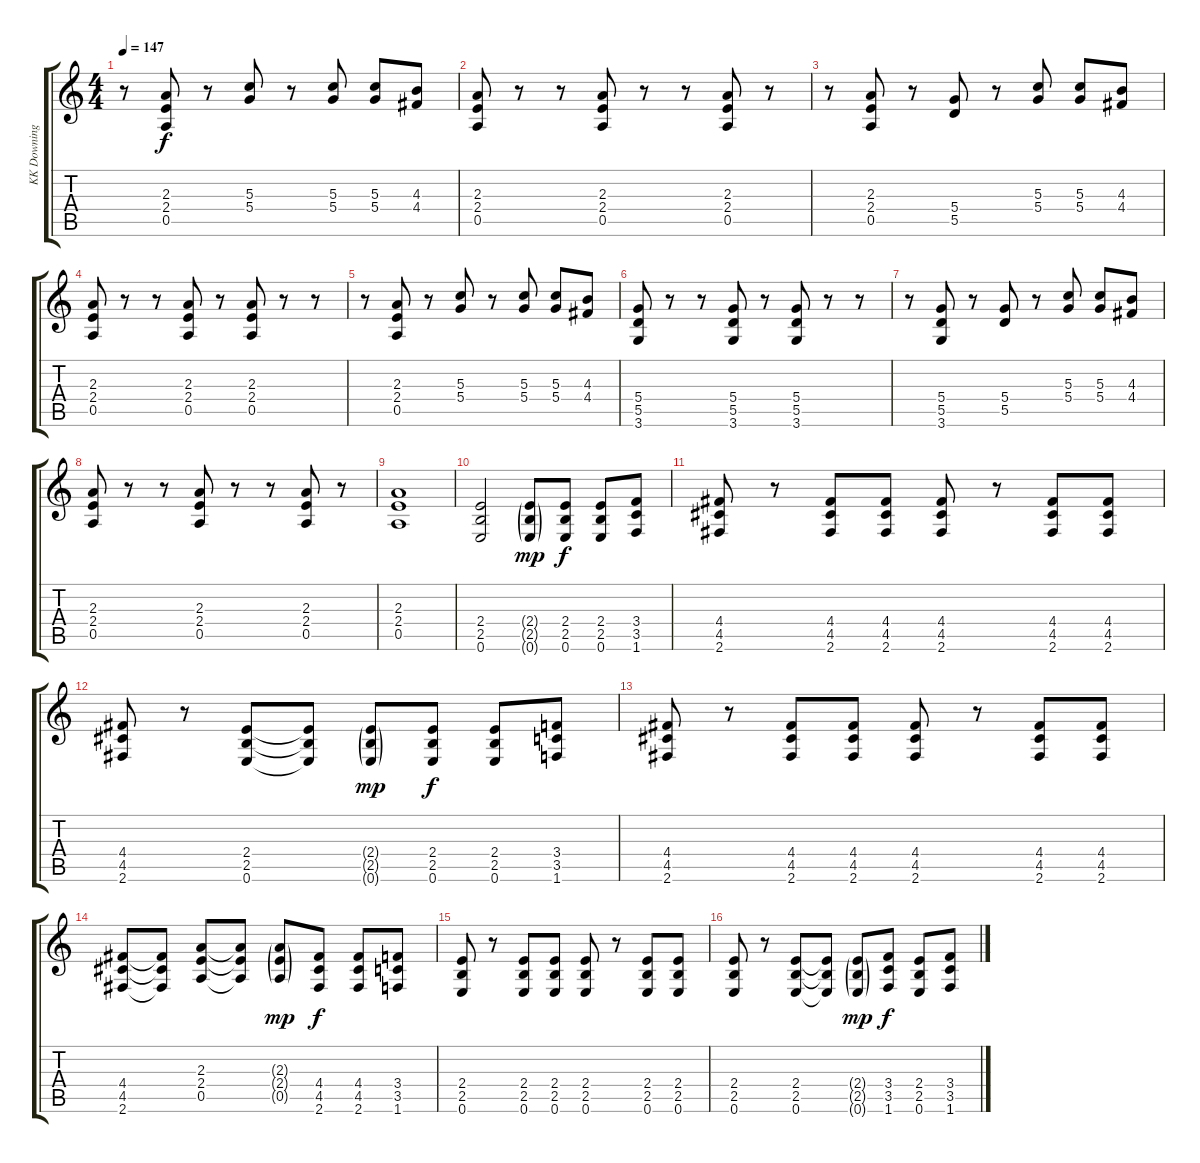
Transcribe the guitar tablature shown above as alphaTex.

\track ("KK Downing" "KK Downing") {instrument distortionguitar}
\staff {score tabs}
\tuning (E4 B3 G3 D3 A2 E2) {hide}
\ts (4 4)
\tempo 147
\clef g2
\ks c
r.8{dy f} (2.3 2.4 0.5).8 r.8 (5.3 5.4).8 r.8 (5.3 5.4).8 (5.3 5.4).8 (4.3 4.4).8 |
(2.3 2.4 0.5).8 r.8 r.8 (2.3 2.4 0.5).8 r.8 r.8 (2.3 2.4 0.5).8 r.8 |
r.8 (2.3 2.4 0.5).8 r.8 (5.4 5.5).8 r.8 (5.3 5.4).8 (5.3 5.4).8 (4.3 4.4).8 |
(2.3 2.4 0.5).8 r.8 r.8 (2.3 2.4 0.5).8 r.8 (2.3 2.4 0.5).8 r.8 r.8 |
r.8 (2.3 2.4 0.5).8 r.8 (5.3 5.4).8 r.8 (5.3 5.4).8 (5.3 5.4).8 (4.3 4.4).8 |
(5.4 5.5 3.6).8 r.8 r.8 (5.4 5.5 3.6).8 r.8 (5.4 5.5 3.6).8 r.8 r.8 |
r.8 (5.4 5.5 3.6).8 r.8 (5.4 5.5).8 r.8 (5.3 5.4).8 (5.3 5.4).8 (4.3 4.4).8 |
(2.3 2.4 0.5).8 r.8 r.8 (2.3 2.4 0.5).8 r.8 r.8 (2.3 2.4 0.5).8 r.8 |
(2.3 2.4 0.5).1 |
(2.4 2.5 0.6).2{volume 13 balance 16} (2.4{g} 2.5{g} 0.6{g}).8{dy mp} (2.4 2.5 0.6).8{dy f} (2.4 2.5 0.6).8 (3.4 3.5 1.6).8 |
(4.4 4.5 2.6).8 r.8 (4.4 4.5 2.6).8 (4.4 4.5 2.6).8 (4.4 4.5 2.6).8 r.8 (4.4 4.5 2.6).8 (4.4 4.5 2.6).8 |
(4.4 4.5 2.6).8 r.8 (2.4 2.5 0.6).8 (2.4{t} 2.5{t} 0.6{t}).8 (2.4{g} 2.5{g} 0.6{g}).8{dy mp} (2.4 2.5 0.6).8{dy f} (2.4 2.5 0.6).8 (3.4 3.5 1.6).8 |
(4.4 4.5 2.6).8 r.8 (4.4 4.5 2.6).8 (4.4 4.5 2.6).8 (4.4 4.5 2.6).8 r.8 (4.4 4.5 2.6).8 (4.4 4.5 2.6).8 |
(4.4 4.5 2.6).8 (4.4{t} 4.5{t} 2.6{t}).8 (2.3 2.4 0.5).8 (2.3{t} 2.4{t} 0.5{t}).8 (2.3{g} 2.4{g} 0.5{g}).8{dy mp} (4.4 4.5 2.6).8{dy f} (4.4 4.5 2.6).8 (3.4 3.5 1.6).8 |
(2.4 2.5 0.6).8 r.8 (2.4 2.5 0.6).8 (2.4 2.5 0.6).8 (2.4 2.5 0.6).8 r.8 (2.4 2.5 0.6).8 (2.4 2.5 0.6).8 |
(2.4 2.5 0.6).8 r.8 (2.4 2.5 0.6).8 (2.4{t} 2.5{t} 0.6{t}).8 (2.4{g} 2.5{g} 0.6{g}).8{dy mp} (3.4 3.5 1.6).8{dy f} (2.4 2.5 0.6).8 (3.4 3.5 1.6).8
